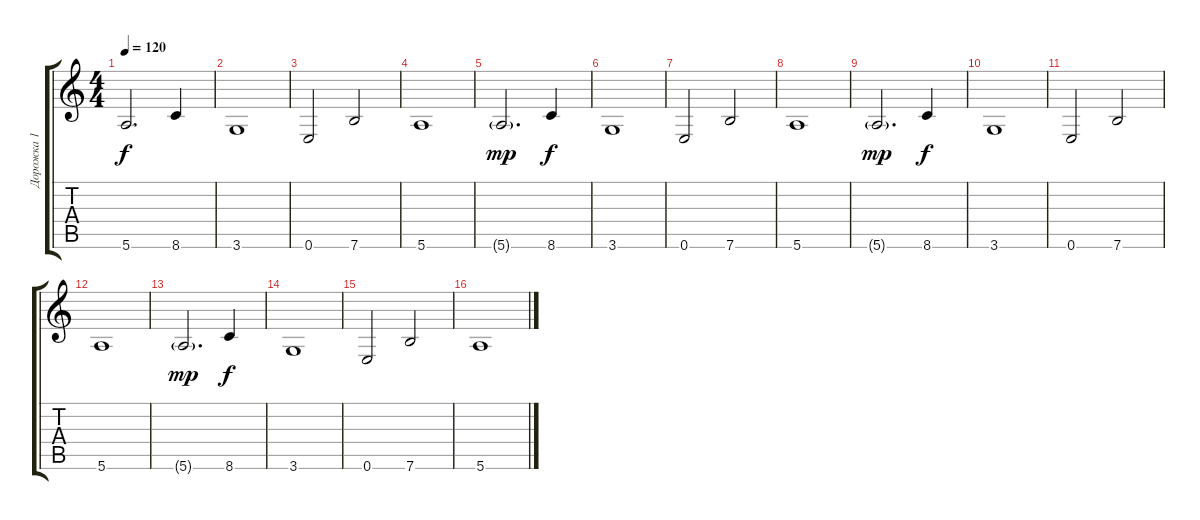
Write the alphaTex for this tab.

\track ("Дорожка 1" "Дорожка 1") {instrument distortionguitar}
\staff {score tabs}
\tuning (E4 B3 G3 D3 A2 E2) {hide}
\ts (4 4)
\tempo 120
\clef g2
\ks c
5.6.2{d dy f} 8.6.4 |
3.6.1 |
0.6.2 7.6.2 |
5.6.1 |
5.6{g}.2{d dy mp} 8.6.4{dy f} |
3.6.1 |
0.6.2 7.6.2 |
5.6.1 |
5.6{g}.2{d dy mp} 8.6.4{dy f} |
3.6.1 |
0.6.2 7.6.2 |
5.6.1 |
5.6{g}.2{d dy mp} 8.6.4{dy f} |
3.6.1 |
0.6.2 7.6.2 |
5.6.1
